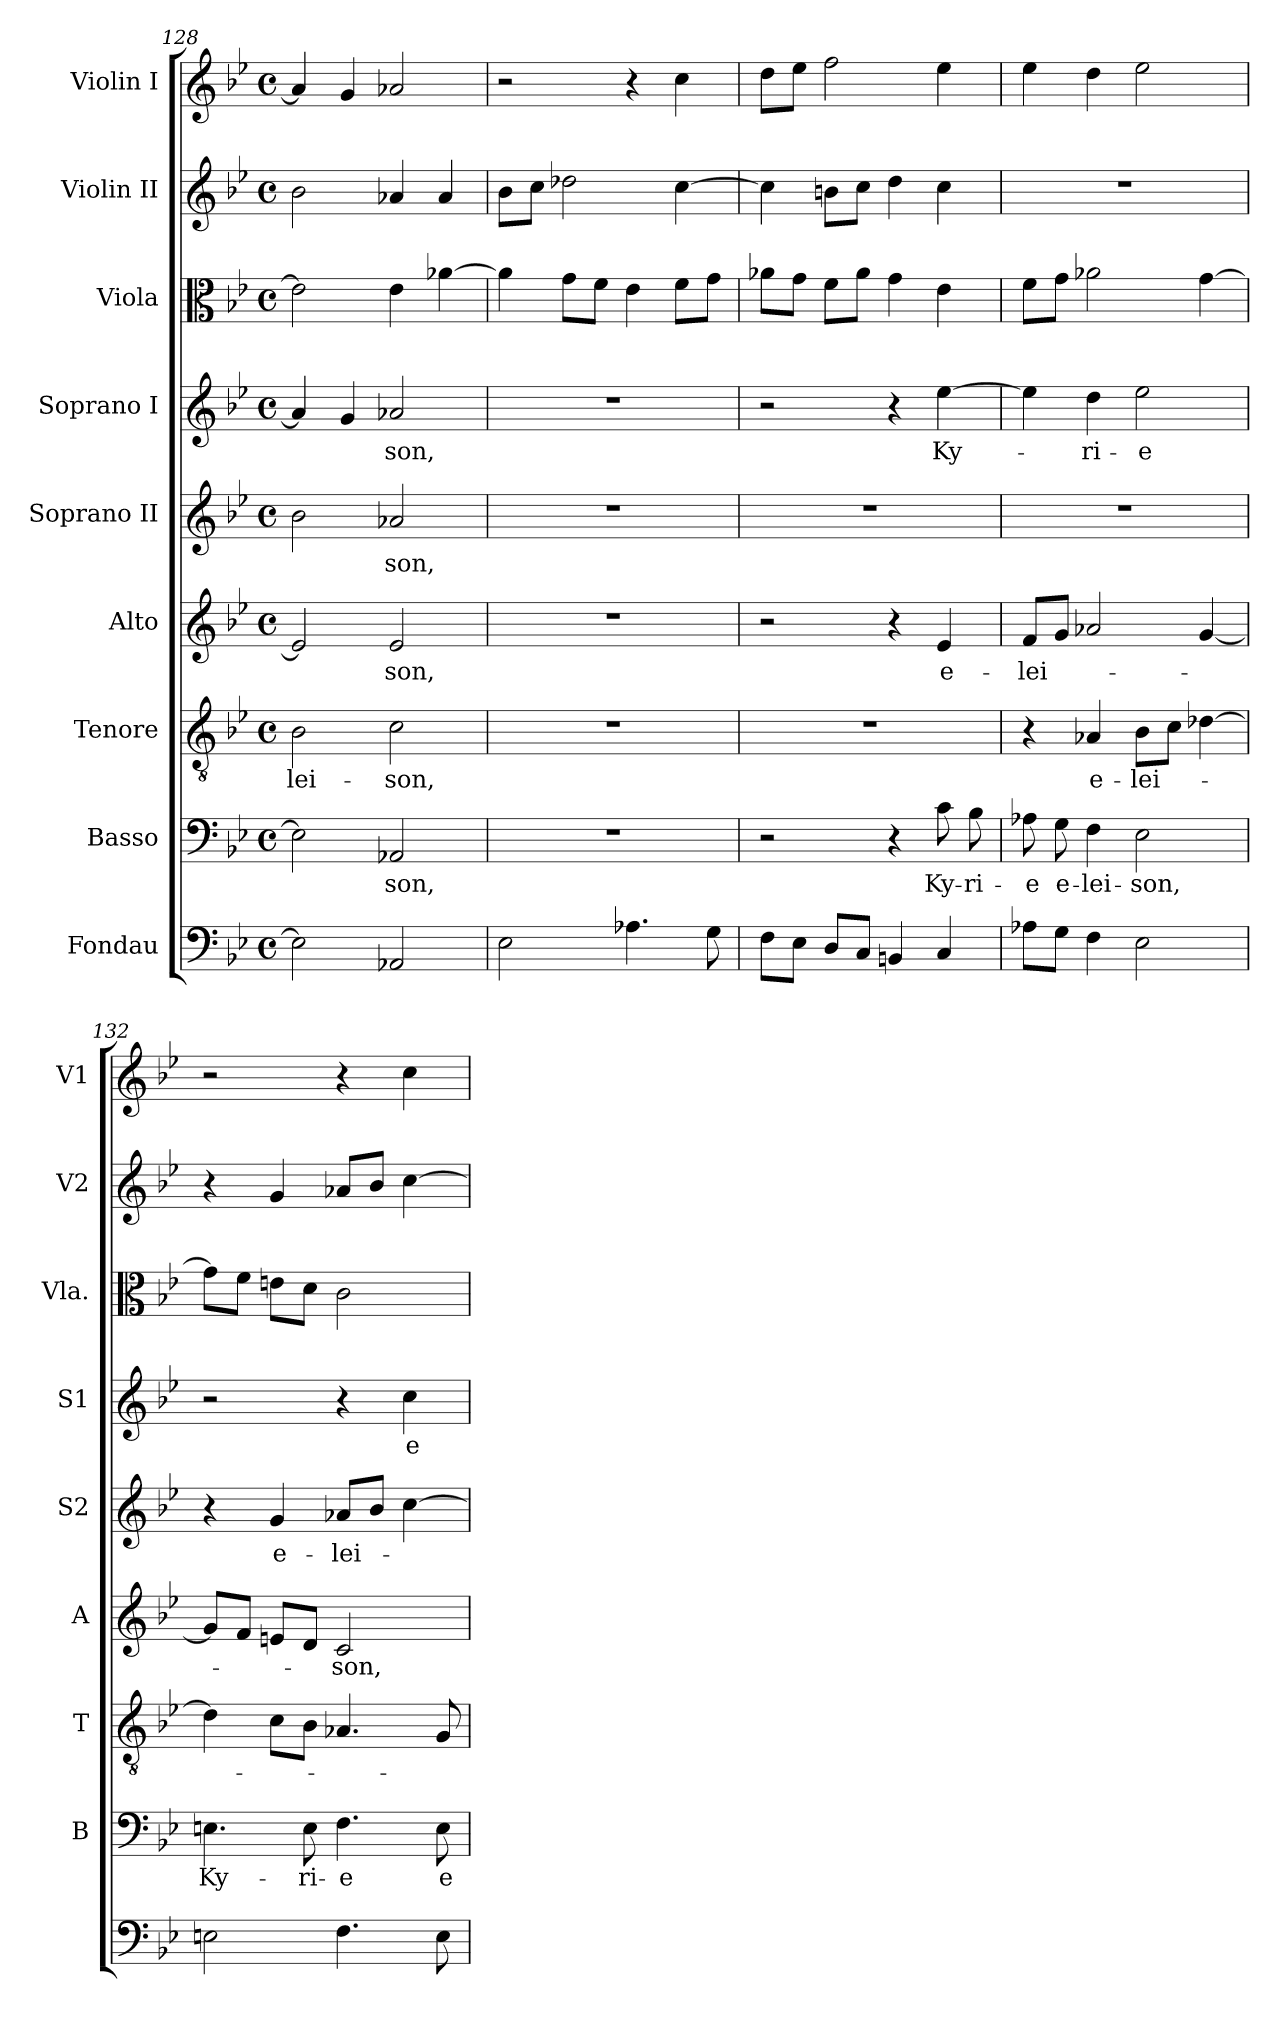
**kern	**kern	**text	**kern	**text	**kern	**text	**kern	**text	**kern	**text	**kern	**kern	**kern
*part9	*part8	*part8	*part7	*part7	*part6	*part6	*part5	*part5	*part4	*part4	*part3	*part2	*part1
*staff9	*staff8	*staff8	*staff7	*staff7	*staff6	*staff6	*staff5	*staff5	*staff4	*staff4	*staff3	*staff2	*staff1
*I"Fondau	*I"Basso	*	*I"Tenore	*	*I"Alto	*	*I"Soprano  II	*	*I"Soprano  I	*	*I"Viola	*I"Violin  II	*I"Violin  I
*	*I'B	*	*I'T	*	*I'A	*	*I'S2	*	*I'S1	*	*I'Vla.	*I'V2	*I'V1
!!LO:PB:g=z
*clefF4	*clefF4	*	*clefGv2	*	*clefG2	*	*clefG2	*	*clefG2	*	*clefC3	*clefG2	*clefG2
*k[b-e-]	*k[b-e-]	*	*k[b-e-]	*	*k[b-e-]	*	*k[b-e-]	*	*k[b-e-]	*	*k[b-e-]	*k[b-e-]	*k[b-e-]
*B-:	*B-:	*	*B-:	*	*B-:	*	*B-:	*	*B-:	*	*B-:	*B-:	*B-:
*M4/4	*M4/4	*	*M4/4	*	*M4/4	*	*M4/4	*	*M4/4	*	*M4/4	*M4/4	*M4/4
*met(c)	*met(c)	*	*met(c)	*	*met(c)	*	*met(c)	*	*met(c)	*	*met(c)	*met(c)	*met(c)
=128	=128	=128	=128	=128	=128	=128	=128	=128	=128	=128	=128	=128	=128
!	!	!	!	!LO:LY:b	!	!	!	!	!	!	!	!	!
2E-\]	2E-\]	.	2B-\	-lei-	2e-/]	.	2b-\	.	4a-/]	.	2e-\]	2b-\	4a-/]
.	.	.	.	.	.	.	.	.	4g/	.	.	.	4g/
!	!	!LO:LY:b	!	!LO:LY:b	!	!LO:LY:b	!	!LO:LY:b	!	!LO:LY:b	!	!	!
2AA-X/	2AA-X/	-son,	2c\	-son,	2e-/	-son,	2a-X/	-son,	2a-X/	-son,	4e-\	4a-X/	2a-X/
.	.	.	.	.	.	.	.	.	.	.	[4a-X\	4a-/	.
=129	=129	=129	=129	=129	=129	=129	=129	=129	=129	=129	=129	=129	=129
2E-\	1r	.	1r	.	1r	.	1r	.	1r	.	4a-\]	8b-\L	2r
.	.	.	.	.	.	.	.	.	.	.	.	8cc\J	.
.	.	.	.	.	.	.	.	.	.	.	8g\L	2dd-X\	.
.	.	.	.	.	.	.	.	.	.	.	8f\J	.	.
4.A-X\	.	.	.	.	.	.	.	.	.	.	4e-\	.	4r
.	.	.	.	.	.	.	.	.	.	.	8f\L	[4cc\	4cc\
8G\	.	.	.	.	.	.	.	.	.	.	8g\J	.	.
=130	=130	=130	=130	=130	=130	=130	=130	=130	=130	=130	=130	=130	=130
8F\L	2r	.	1r	.	2r	.	1r	.	2r	.	8a-X\L	4cc\]	8dd\L
8E-\J	.	.	.	.	.	.	.	.	.	.	8g\J	.	8ee-\J
8D/L	.	.	.	.	.	.	.	.	.	.	8f\L	8bn\L	2ff\
8C/J	.	.	.	.	.	.	.	.	.	.	8a-\J	8cc\J	.
4BBn/	4r	.	.	.	4r	.	.	.	4r	.	4g\	4dd\	.
!	!	!LO:LY:b	!	!	!	!LO:LY:b	!	!	!	!LO:LY:b	!	!	!
4C/	8c\	Ky-	.	.	4e-/	e-	.	.	[4ee-\	Ky-	4e-\	4cc\	4ee-\
!	!	!LO:LY:b	!	!	!	!	!	!	!	!	!	!	!
.	8B-\	-ri-	.	.	.	.	.	.	.	.	.	.	.
=131	=131	=131	=131	=131	=131	=131	=131	=131	=131	=131	=131	=131	=131
!	!	!LO:LY:b	!	!	!	!LO:LY:b	!	!	!	!	!	!	!
8A-X\L	8A-X\	-e	4r	.	8f/L	-lei-	1r	.	4ee-\]	.	8f\L	1r	4ee-\
!	!	!LO:LY:b	!	!	!	!	!	!	!	!	!	!	!
8G\J	8G\	e-	.	.	8g/J	.	.	.	.	.	8g\J	.	.
!	!	!LO:LY:b	!	!LO:LY:b	!	!	!	!	!	!LO:LY:b	!	!	!
4F\	4F\	-lei-	4A-X/	e-	2a-X/	.	.	.	4dd\	-ri-	2a-X\	.	4dd\
!	!	!LO:LY:b	!	!LO:LY:b	!	!	!	!	!	!LO:LY:b	!	!	!
2E-\	2E-\	-son,	8B-\L	-lei-	.	.	.	.	2ee-\	-e	.	.	2ee-\
.	.	.	8c\J	.	.	.	.	.	.	.	.	.	.
.	.	.	[4d-X\	.	[4g/	.	.	.	.	.	[4g\	.	.
!!LO:PB:g=z
=132	=132	=132	=132	=132	=132	=132	=132	=132	=132	=132	=132	=132	=132
!	!	!LO:LY:b	!	!	!	!	!	!	!	!	!	!	!
2En\	4.En\	Ky-	4d-\]	.	8g/L]	.	4r	.	2r	.	8g\L]	4r	2r
.	.	.	.	.	8f/J	.	.	.	.	.	8f\J	.	.
!	!	!	!	!	!	!	!	!LO:LY:b	!	!	!	!	!
.	.	.	8c\L	.	8en/L	.	4g/	e-	.	.	8en\L	4g/	.
!	!	!LO:LY:b	!	!	!	!	!	!	!	!	!	!	!
.	8E\	-ri-	8B-\J	.	8d/J	.	.	.	.	.	8d\J	.	.
!	!	!LO:LY:b	!	!	!	!LO:LY:b	!	!LO:LY:b	!	!	!	!	!
4.F\	4.F\	-e	4.A-X/	.	2c/	-son,	8a-X/L	-lei-	4r	.	2c\	8a-X/L	4r
.	.	.	.	.	.	.	8b-/J	.	.	.	.	8b-/J	.
!	!	!	!	!	!	!	!	!	!	!LO:LY:b	!	!	!
.	.	.	.	.	.	.	[4cc\	.	4cc\	e-	.	[4cc\	4cc\
!	!	!LO:LY:b	!	!	!	!	!	!	!	!	!	!	!
8E\	8E\	e-	8G/	.	.	.	.	.	.	.	.	.	.
=	=	=	=	=	=	=	=	=	=	=	=	=	=
*-	*-	*-	*-	*-	*-	*-	*-	*-	*-	*-	*-	*-	*-
